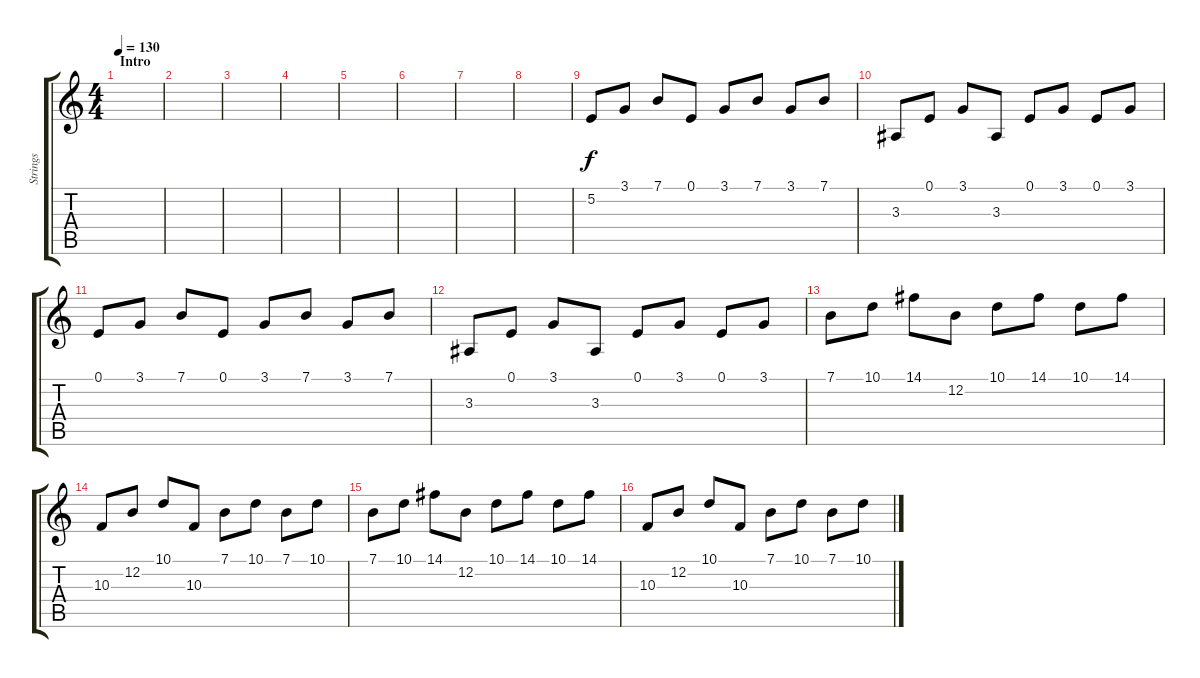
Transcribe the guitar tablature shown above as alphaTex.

\track ("Strings" "Strings") {instrument pizzicatostrings}
\staff {score tabs}
\tuning (E4 B3 G3 D3 A2 E2) {hide}
\ts (4 4)
\section ("" "Intro")
\tempo 130
\clef g2
\ks c
|
|
|
|
|
|
|
|
5.2.8{instrument pizzicatostrings} 3.1.8 7.1.8 0.1.8 3.1.8 7.1.8 3.1.8 7.1.8 |
3.3.8 0.1.8 3.1.8 3.3.8 0.1.8 3.1.8 0.1.8 3.1.8 |
0.1.8 3.1.8 7.1.8 0.1.8 3.1.8 7.1.8 3.1.8 7.1.8 |
3.3.8 0.1.8 3.1.8 3.3.8 0.1.8 3.1.8 0.1.8 3.1.8 |
7.1.8 10.1.8 14.1.8 12.2.8 10.1.8 14.1.8 10.1.8 14.1.8 |
10.3.8 12.2.8 10.1.8 10.3.8 7.1.8 10.1.8 7.1.8 10.1.8 |
7.1.8 10.1.8 14.1.8 12.2.8 10.1.8 14.1.8 10.1.8 14.1.8 |
10.3.8 12.2.8 10.1.8 10.3.8 7.1.8 10.1.8 7.1.8 10.1.8
